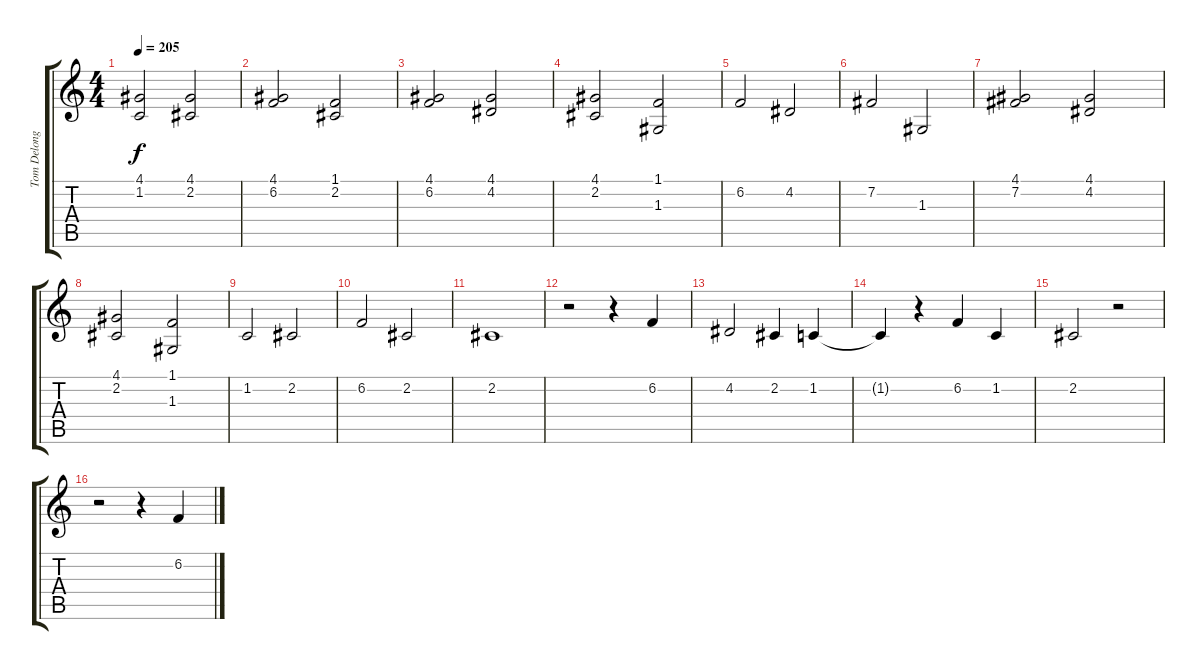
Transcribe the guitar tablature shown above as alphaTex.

\track ("Tom Delonge (Vocals)" "Tom Delong") {instrument tenorsax}
\staff {score tabs}
\tuning (E4 B3 G3 D3 A2 E2) {hide}
\ts (4 4)
\tempo 205
\clef g2
\ks c
(4.1 1.2).2{dy f} (4.1 2.2).2 |
(4.1 6.2).2 (1.1 2.2).2 |
(4.1 6.2).2 (4.1 4.2).2 |
(4.1 2.2).2 (1.1 1.3).2 |
6.2.2 4.2.2 |
7.2.2 1.3.2 |
(4.1 7.2).2 (4.1 4.2).2 |
(4.1 2.2).2 (1.1 1.3).2 |
1.2.2 2.2.2 |
6.2.2 2.2.2 |
2.2.1 |
r.2 r.4 6.2.4 |
4.2.2 2.2.4 1.2.4 |
1.2{t}.4 r.4 6.2.4 1.2.4 |
2.2.2 r.2 |
r.2 r.4 6.2.4
